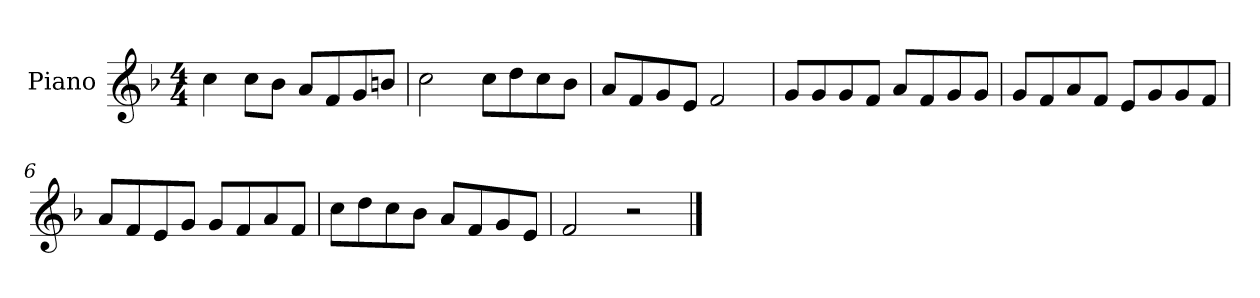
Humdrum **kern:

**kern
*part1
*staff1
*I"Piano
*I'P-no
*clefG2
*k[b-]
*M4/4
*MM90
=1
4cc\
8cc\L
8b-\J
8a/L
8f/
8g/
8bn/J
=2
2cc\
8cc\L
8dd\
8cc\
8b-\J
=3
8a/L
8f/
8g/
8e/J
2f/
=4
8g/L
8g/
8g/
8f/J
8a/L
8f/
8g/
8g/J
=5
8g/L
8f/
8a/
8f/J
8e/L
8g/
8g/
8f/J
!!LO:LB:g=z
=6
8a/L
8f/
8e/
8g/J
8g/L
8f/
8a/
8f/J
=7
8cc\L
8dd\
8cc\
8b-\J
8a/L
8f/
8g/
8e/J
=8
2f/
2r
==
*-
